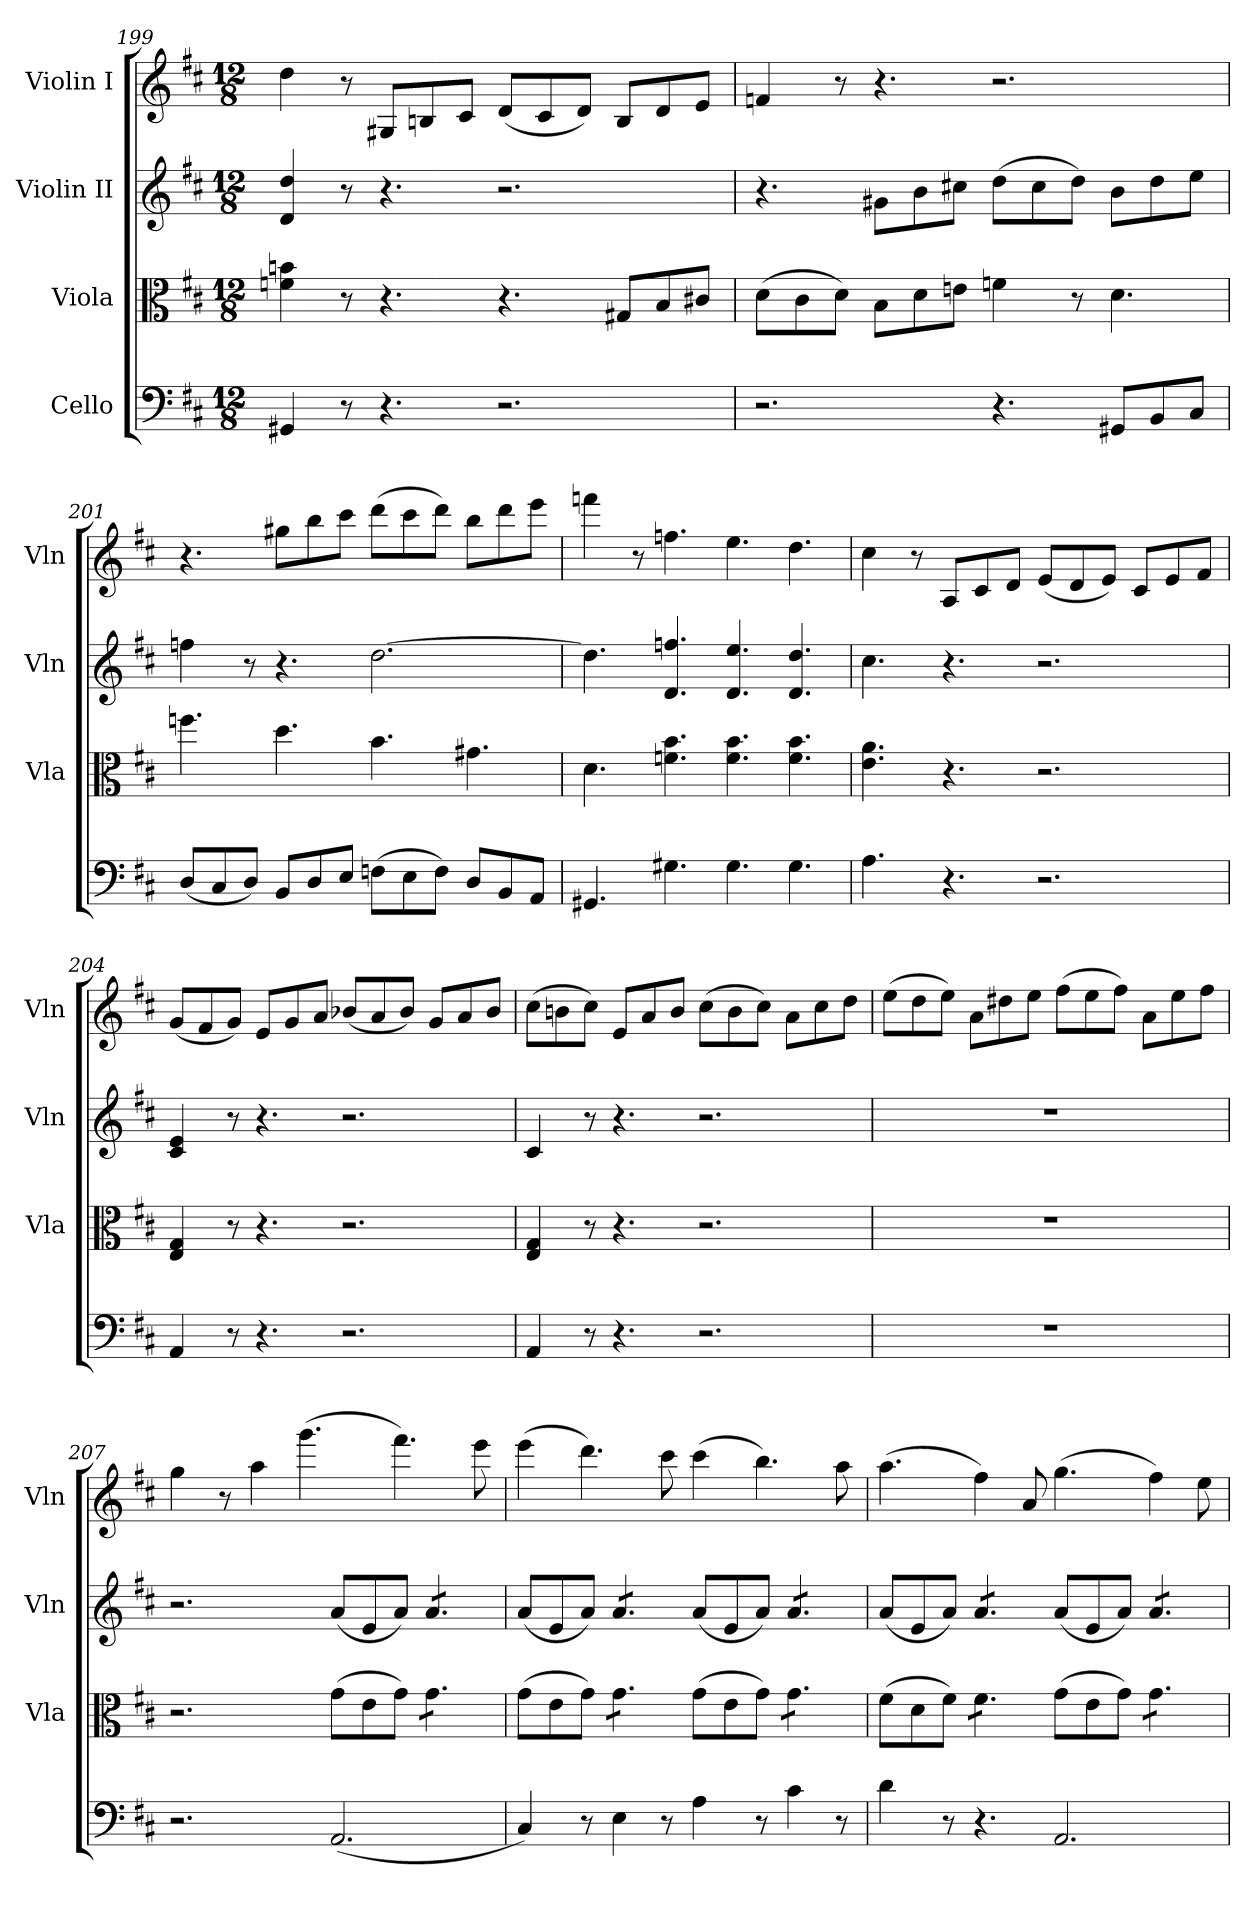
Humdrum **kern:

**kern	**kern	**kern	**kern
*part4	*part3	*part2	*part1
*staff4	*staff3	*staff2	*staff1
*I"Cello	*I"Viola	*I"Violin II	*I"Violin I
*	*I'Vla	*I'Vln	*I'Vln
!!LO:LB:g=z
*clefF4	*clefC3	*clefG2	*clefG2
*k[f#c#]	*k[f#c#]	*k[f#c#]	*k[f#c#]
*M12/8	*M12/8	*M12/8	*M12/8
=199	=199	=199	=199
4GG#X/	4fn\ 4bn\	4d/ 4dd/	4dd\
8r	8r	8r	8r
4.r	4.r	4.r	8G#X/L
.	.	.	8Bn/
.	.	.	8c#/J
2.r	4.r	2.r	(<8d/L
.	.	.	8c#/
.	.	.	8d/J)
.	8G#X/L	.	8B/L
.	8B/	.	8d/
.	8c#X/J	.	8e/J
=200	=200	=200	=200
2.r	(>8d\L	4.r	4fn/
.	8c#\	.	.
.	8d\J)	.	8r
.	8B\L	8g#X\L	4.r
.	8d\	8b\	.
.	8en\J	8cc#X\J	.
4.r	4fn\	(>8dd\L	2.r
.	.	8cc#\	.
.	8r	8dd\J)	.
8GG#X/L	4.d\	8b\L	.
8BB/	.	8dd\	.
8C#/J	.	8ee\J	.
=201	=201	=201	=201
(<8D/L	4.ffn\	4ffn\	4.r
8C#/	.	.	.
8D/J)	.	8r	.
8BB/L	4.dd\	4.r	8gg#X\L
8D/	.	.	8bb\
8E/J	.	.	8ccc#\J
(>8Fn\L	4.b\	[2.dd\	(>8ddd\L
8E\	.	.	8ccc#\
8F\J)	.	.	8ddd\J)
8D/L	4.g#X\	.	8bb\L
8BB/	.	.	8ddd\
8AA/J	.	.	8eee\J
=202	=202	=202	=202
4.GG#X/	4.d\	4.dd\]	4fffn\
.	.	.	8r
4.G#X\	4.fn\ 4.b\	4.d/ 4.ffn/	4.ffn\
4.G#\	4.f\ 4.b\	4.d/ 4.ee/	4.ee\
4.G#\	4.f\ 4.b\	4.d/ 4.dd/	4.dd\
=203	=203	=203	=203
4.A\	4.e\ 4.a\	4.cc#\	4cc#\
.	.	.	8r
4.r	4.r	4.r	8A/L
.	.	.	8c#/
.	.	.	8d/J
2.r	2.r	2.r	(<8e/L
.	.	.	8d/
.	.	.	8e/J)
.	.	.	8c#/L
.	.	.	8e/
.	.	.	8f#/J
=204	=204	=204	=204
4AA/	4E/ 4G/	4c#/ 4e/	(<8g/L
.	.	.	8f#/
8r	8r	8r	8g/J)
4.r	4.r	4.r	8e/L
.	.	.	8g/
.	.	.	8a/J
2.r	2.r	2.r	(<8b-X/L
.	.	.	8a/
.	.	.	8b-/J)
.	.	.	8g/L
.	.	.	8a/
.	.	.	8b-/J
!!LO:PB:g=z
=205	=205	=205	=205
4AA/	4E/ 4G/	4c#/	(>8cc#\L
.	.	.	8bn\
8r	8r	8r	8cc#\J)
4.r	4.r	4.r	8e/L
.	.	.	8a/
.	.	.	8b/J
2.r	2.r	2.r	(>8cc#\L
.	.	.	8b\
.	.	.	8cc#\J)
.	.	.	8a\L
.	.	.	8cc#\
.	.	.	8dd\J
=206	=206	=206	=206
1.r	1.r	1.r	(>8ee\L
.	.	.	8dd\
.	.	.	8ee\J)
.	.	.	8a\L
.	.	.	8dd#X\
.	.	.	8ee\J
.	.	.	(>8ff#\L
.	.	.	8ee\
.	.	.	8ff#\J)
.	.	.	8a\L
.	.	.	8ee\
.	.	.	8ff#\J
=207	=207	=207	=207
2.r	2.r	2.r	4gg\
.	.	.	8r
.	.	.	4aa\
.	.	.	(>4.ggg\
(<2.AA/	(>8g\L	(<8a/L	.
.	8e\	8e/	.
.	8g\J)	8a/J)	4.fff#\)
*	*tremolo	*	*
*	*	*tremolo	*
.	8g\L	8a/L	.
.	8g\	8a/	.
.	8g\J	8a/J	8eee\
*	*	*Xtremolo	*
*	*Xtremolo	*	*
=208	=208	=208	=208
4C#/)	(>8g\L	(<8a/L	(>4eee\
.	8e\	8e/	.
8r	8g\J)	8a/J)	4.ddd\)
*	*tremolo	*	*
*	*	*tremolo	*
4E\	8g\L	8a/L	.
.	8g\	8a/	.
8r	8g\J	8a/J	8ccc#\
*	*	*Xtremolo	*
*	*Xtremolo	*	*
4A\	(>8g\L	(<8a/L	(>4ccc#\
.	8e\	8e/	.
8r	8g\J)	8a/J)	4.bb\)
*	*tremolo	*	*
*	*	*tremolo	*
4c#\	8g\L	8a/L	.
.	8g\	8a/	.
8r	8g\J	8a/J	8aa\
*	*	*Xtremolo	*
*	*Xtremolo	*	*
=209	=209	=209	=209
4d\	(>8f#\L	(<8a/L	(>4.aa\
.	8d\	8e/	.
8r	8f#\J)	8a/J)	.
*	*tremolo	*	*
*	*	*tremolo	*
4.r	8f#\L	8a/L	4ff#\)
.	8f#\	8a/	.
.	8f#\J	8a/J	8a/
*	*	*Xtremolo	*
*	*Xtremolo	*	*
2.AA/	(>8g\L	(<8a/L	(>4.gg\
.	8e\	8e/	.
.	8g\J)	8a/J)	.
*	*tremolo	*	*
*	*	*tremolo	*
.	8g\L	8a/L	4ff#\)
.	8g\	8a/	.
.	8g\J	8a/J	8ee\
*	*	*Xtremolo	*
*	*Xtremolo	*	*
=	=	=	=
*-	*-	*-	*-
